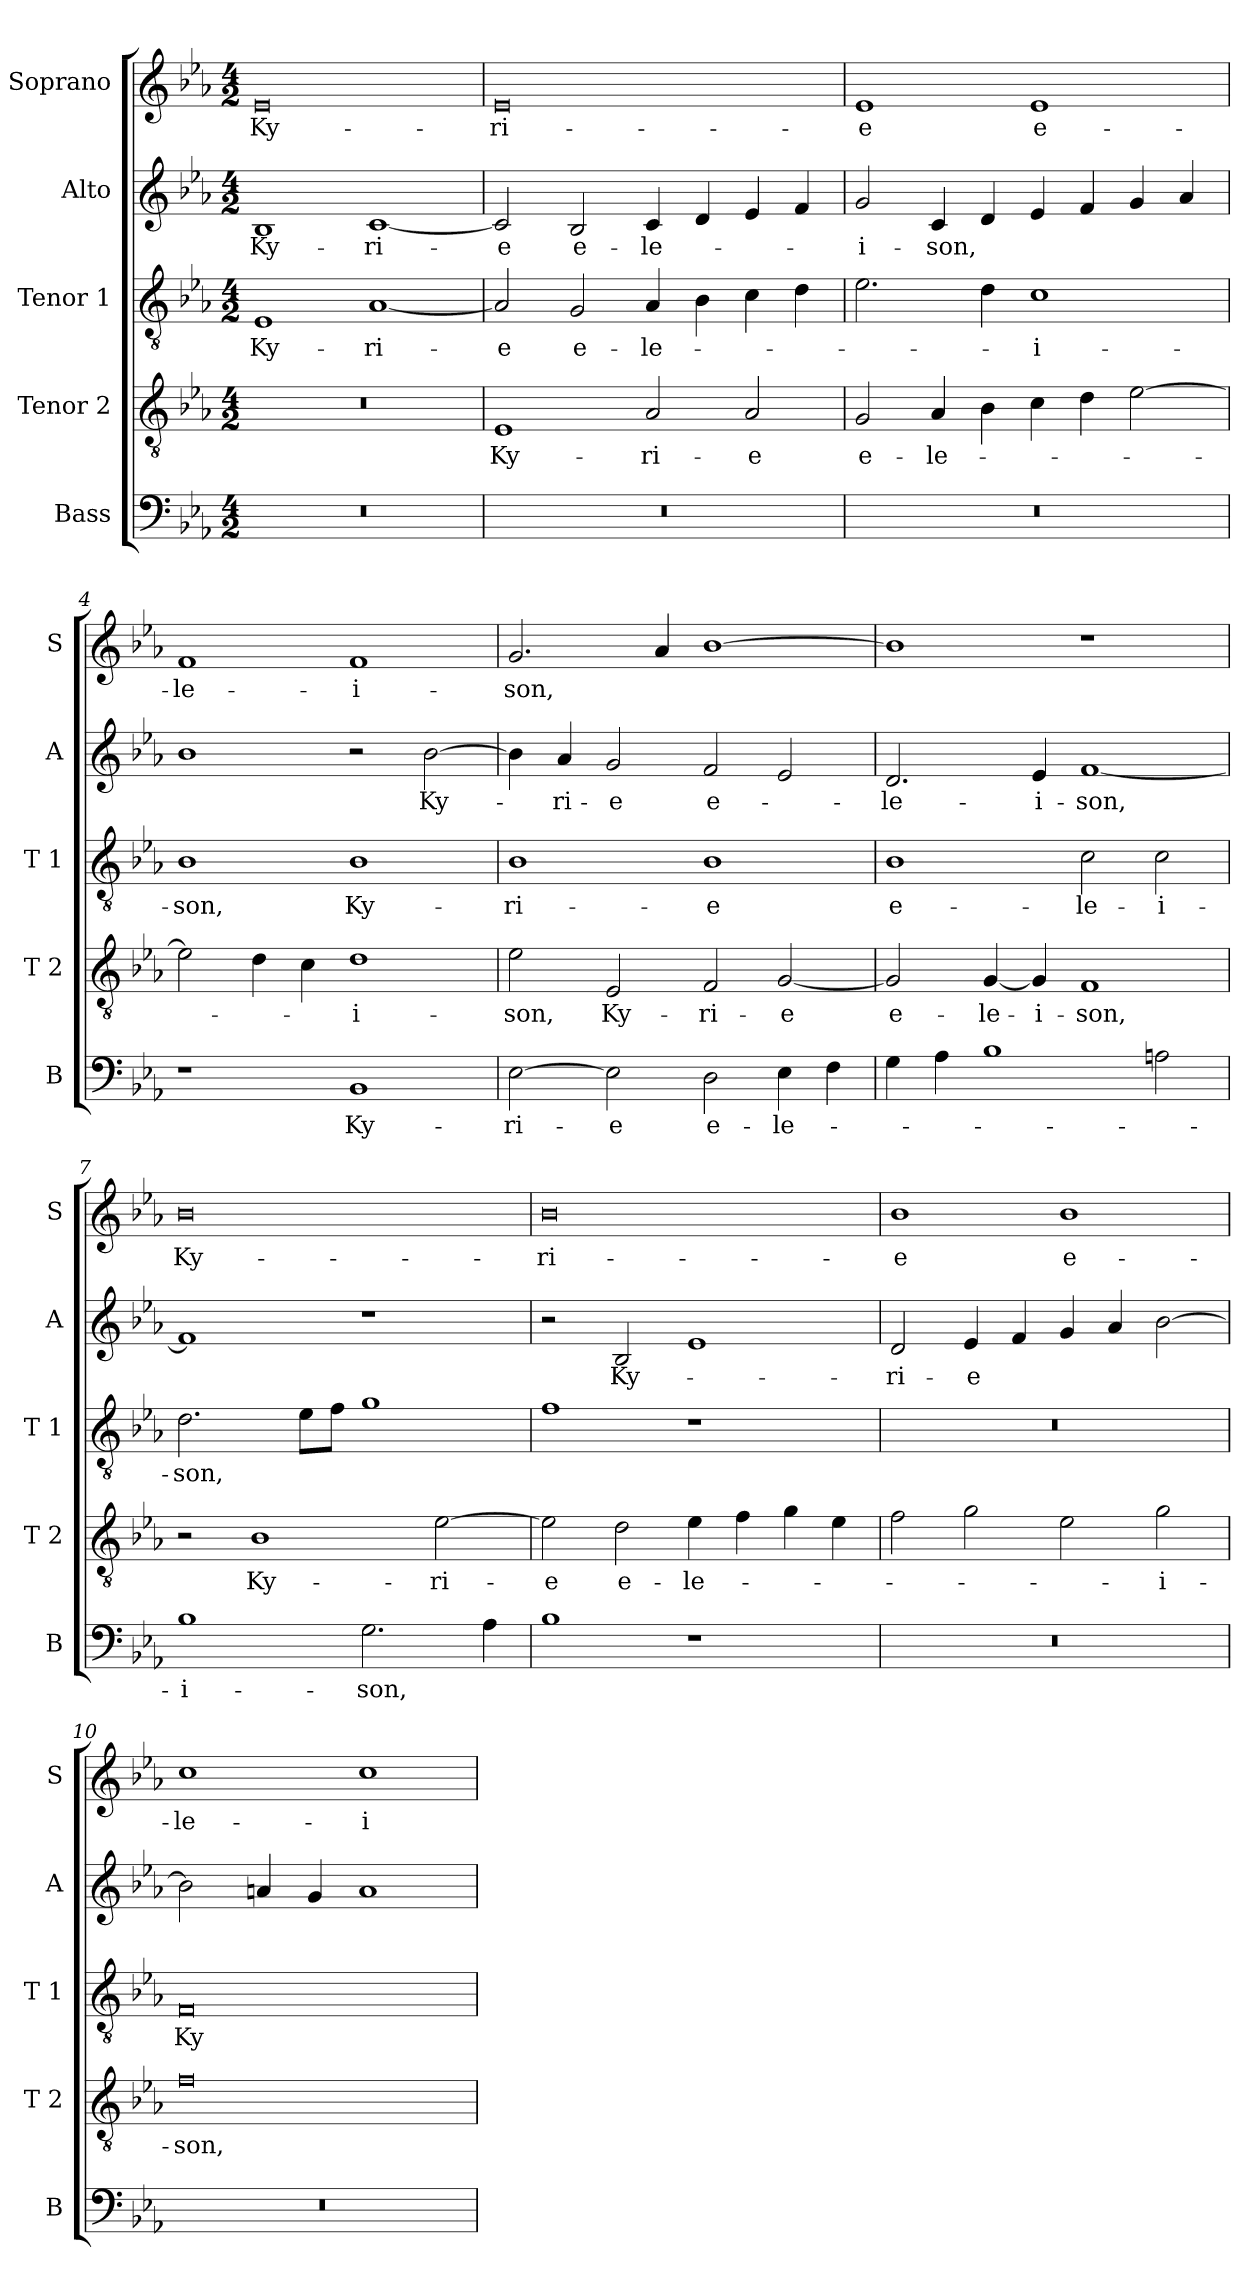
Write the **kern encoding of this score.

**kern	**text	**kern	**text	**kern	**text	**kern	**text	**kern	**text
*part5	*part5	*part4	*part4	*part3	*part3	*part2	*part2	*part1	*part1
*staff5	*staff5	*staff4	*staff4	*staff3	*staff3	*staff2	*staff2	*staff1	*staff1
*I"Bass	*	*I"Tenor 2	*	*I"Tenor 1	*	*I"Alto	*	*I"Soprano	*
*I'B	*	*I'T 2	*	*I'T 1	*	*I'A	*	*I'S	*
*clefF4	*	*clefGv2	*	*clefGv2	*	*clefG2	*	*clefG2	*
*k[b-e-a-]	*	*k[b-e-a-]	*	*k[b-e-a-]	*	*k[b-e-a-]	*	*k[b-e-a-]	*
*E-:	*	*E-:	*	*E-:	*	*E-:	*	*E-:	*
*M4/2	*	*M4/2	*	*M4/2	*	*M4/2	*	*M4/2	*
=1	=1	=1	=1	=1	=1	=1	=1	=1	=1
!	!	!	!	!	!LO:LY:b	!	!LO:LY:b	!	!LO:LY:b
0r	.	0r	.	1E-	Ky-	1B-	Ky-	0e-	Ky-
!	!	!	!	!	!LO:LY:b	!	!LO:LY:b	!	!
.	.	.	.	[1A-	-ri-	[1c	-ri-	.	.
=2	=2	=2	=2	=2	=2	=2	=2	=2	=2
!	!	!	!LO:LY:b	!	!LO:LY:b	!	!LO:LY:b	!	!LO:LY:b
0r	.	1E-	Ky-	2A-/]	-e	2c/]	-e	0e-	-ri-
!	!	!	!	!	!LO:LY:b	!	!LO:LY:b	!	!
.	.	.	.	2G/	e-	2B-/	e-	.	.
!	!	!	!LO:LY:b	!	!LO:LY:b	!	!LO:LY:b	!	!
.	.	2A-/	-ri-	4A-/	-le-	4c/	-le-	.	.
.	.	.	.	4B-\	.	4d/	.	.	.
!	!	!	!LO:LY:b	!	!	!	!	!	!
.	.	2A-/	-e	4c\	.	4e-/	.	.	.
.	.	.	.	4d\	.	4f/	.	.	.
=3	=3	=3	=3	=3	=3	=3	=3	=3	=3
!	!	!	!LO:LY:b	!	!	!	!LO:LY:b	!	!LO:LY:b
0r	.	2G/	e-	2.e-\	.	2g/	-i-	1e-	-e
!	!	!	!LO:LY:b	!	!	!	!LO:LY:b	!	!
.	.	4A-/	-le-	.	.	4c/	-son,	.	.
.	.	4B-\	.	4d\	.	4d/	.	.	.
!	!	!	!	!	!LO:LY:b	!	!	!	!LO:LY:b
.	.	4c\	.	1c	-i-	4e-/	.	1e-	e-
.	.	4d\	.	.	.	4f/	.	.	.
.	.	[2e-\	.	.	.	4g/	.	.	.
.	.	.	.	.	.	4a-/	.	.	.
=4	=4	=4	=4	=4	=4	=4	=4	=4	=4
!	!	!	!	!	!LO:LY:b	!	!	!	!LO:LY:b
1r	.	2e-\]	.	1B-	-son,	1b-	.	1f	-le-
.	.	4d\	.	.	.	.	.	.	.
.	.	4c\	.	.	.	.	.	.	.
!	!LO:LY:b	!	!LO:LY:b	!	!LO:LY:b	!	!	!	!LO:LY:b
1BB-	Ky-	1d	-i-	1B-	Ky-	2r	.	1f	-i-
!	!	!	!	!	!	!	!LO:LY:b	!	!
.	.	.	.	.	.	[2b-\	Ky-	.	.
=5	=5	=5	=5	=5	=5	=5	=5	=5	=5
!	!LO:LY:b	!	!LO:LY:b	!	!LO:LY:b	!	!	!	!LO:LY:b
[2E-\	-ri-	2e-\	-son,	1B-	-ri-	4b-\]	.	2.g/	-son,
!	!	!	!	!	!	!	!LO:LY:b	!	!
.	.	.	.	.	.	4a-/	-ri-	.	.
!	!LO:LY:b	!	!LO:LY:b	!	!	!	!LO:LY:b	!	!
2E-\]	-e	2E-/	Ky-	.	.	2g/	-e	.	.
.	.	.	.	.	.	.	.	4a-/	.
!	!LO:LY:b	!	!LO:LY:b	!	!LO:LY:b	!	!LO:LY:b	!	!
2D\	e-	2F/	-ri-	1B-	-e	2f/	e-	[1b-	.
!	!LO:LY:b	!	!LO:LY:b	!	!	!	!	!	!
4E-\	-le-	[2G/	-e	.	.	2e-/	.	.	.
4F\	.	.	.	.	.	.	.	.	.
=6	=6	=6	=6	=6	=6	=6	=6	=6	=6
!	!	!	!LO:LY:b	!	!LO:LY:b	!	!LO:LY:b	!	!
4G\	.	2G/]	e-	1B-	e-	2.d/	-le-	1b-]	.
4A-\	.	.	.	.	.	.	.	.	.
!	!	!	!LO:LY:b	!	!	!	!	!	!
1B-	.	[4G/	-le-	.	.	.	.	.	.
!	!	!	!LO:LY:b	!	!	!	!LO:LY:b	!	!
.	.	4G/]	-i-	.	.	4e-/	-i-	.	.
!	!	!	!LO:LY:b	!	!LO:LY:b	!	!LO:LY:b	!	!
.	.	1F	-son,	2c\	-le-	[1f	-son,	1r	.
!	!	!	!	!	!LO:LY:b	!	!	!	!
2An\	.	.	.	2c\	-i-	.	.	.	.
!!LO:LB:g=z
=7	=7	=7	=7	=7	=7	=7	=7	=7	=7
!	!LO:LY:b	!	!	!	!LO:LY:b	!	!	!	!LO:LY:b
1B-	-i-	2r	.	2.d\	-son,	1f]	.	0b-	Ky-
!	!	!	!LO:LY:b	!	!	!	!	!	!
.	.	1B-	Ky-	.	.	.	.	.	.
.	.	.	.	8e-\L	.	.	.	.	.
.	.	.	.	8f\J	.	.	.	.	.
!	!LO:LY:b	!	!	!	!	!	!	!	!
2.G\	-son,	.	.	1g	.	1r	.	.	.
!	!	!	!LO:LY:b	!	!	!	!	!	!
.	.	[2e-\	-ri-	.	.	.	.	.	.
4A-\	.	.	.	.	.	.	.	.	.
=8	=8	=8	=8	=8	=8	=8	=8	=8	=8
!	!	!	!LO:LY:b	!	!	!	!	!	!LO:LY:b
1B-	.	2e-\]	-e	1f	.	2r	.	0b-	-ri-
!	!	!	!LO:LY:b	!	!	!	!LO:LY:b	!	!
.	.	2d\	e-	.	.	2B-/	Ky-	.	.
!	!	!	!LO:LY:b	!	!	!	!	!	!
1r	.	4e-\	-le-	1r	.	1e-	.	.	.
.	.	4f\	.	.	.	.	.	.	.
.	.	4g\	.	.	.	.	.	.	.
.	.	4e-\	.	.	.	.	.	.	.
=9	=9	=9	=9	=9	=9	=9	=9	=9	=9
!	!	!	!	!	!	!	!LO:LY:b	!	!LO:LY:b
0r	.	2f\	.	0r	.	2d/	-ri-	1b-	-e
!	!	!	!	!	!	!	!LO:LY:b	!	!
.	.	2g\	.	.	.	4e-/	-e	.	.
.	.	.	.	.	.	4f/	.	.	.
!	!	!	!	!	!	!	!	!	!LO:LY:b
.	.	2e-\	.	.	.	4g/	.	1b-	e-
.	.	.	.	.	.	4a-/	.	.	.
!	!	!	!LO:LY:b	!	!	!	!	!	!
.	.	2g\	-i-	.	.	[2b-\	.	.	.
=10	=10	=10	=10	=10	=10	=10	=10	=10	=10
!	!	!	!LO:LY:b	!	!LO:LY:b	!	!	!	!LO:LY:b
0r	.	0f	-son,	0F	Ky-	2b-\]	.	1cc	-le-
.	.	.	.	.	.	4an/	.	.	.
.	.	.	.	.	.	4g/	.	.	.
!	!	!	!	!	!	!	!	!	!LO:LY:b
.	.	.	.	.	.	1a	.	1cc	-i-
=	=	=	=	=	=	=	=	=	=
*-	*-	*-	*-	*-	*-	*-	*-	*-	*-
